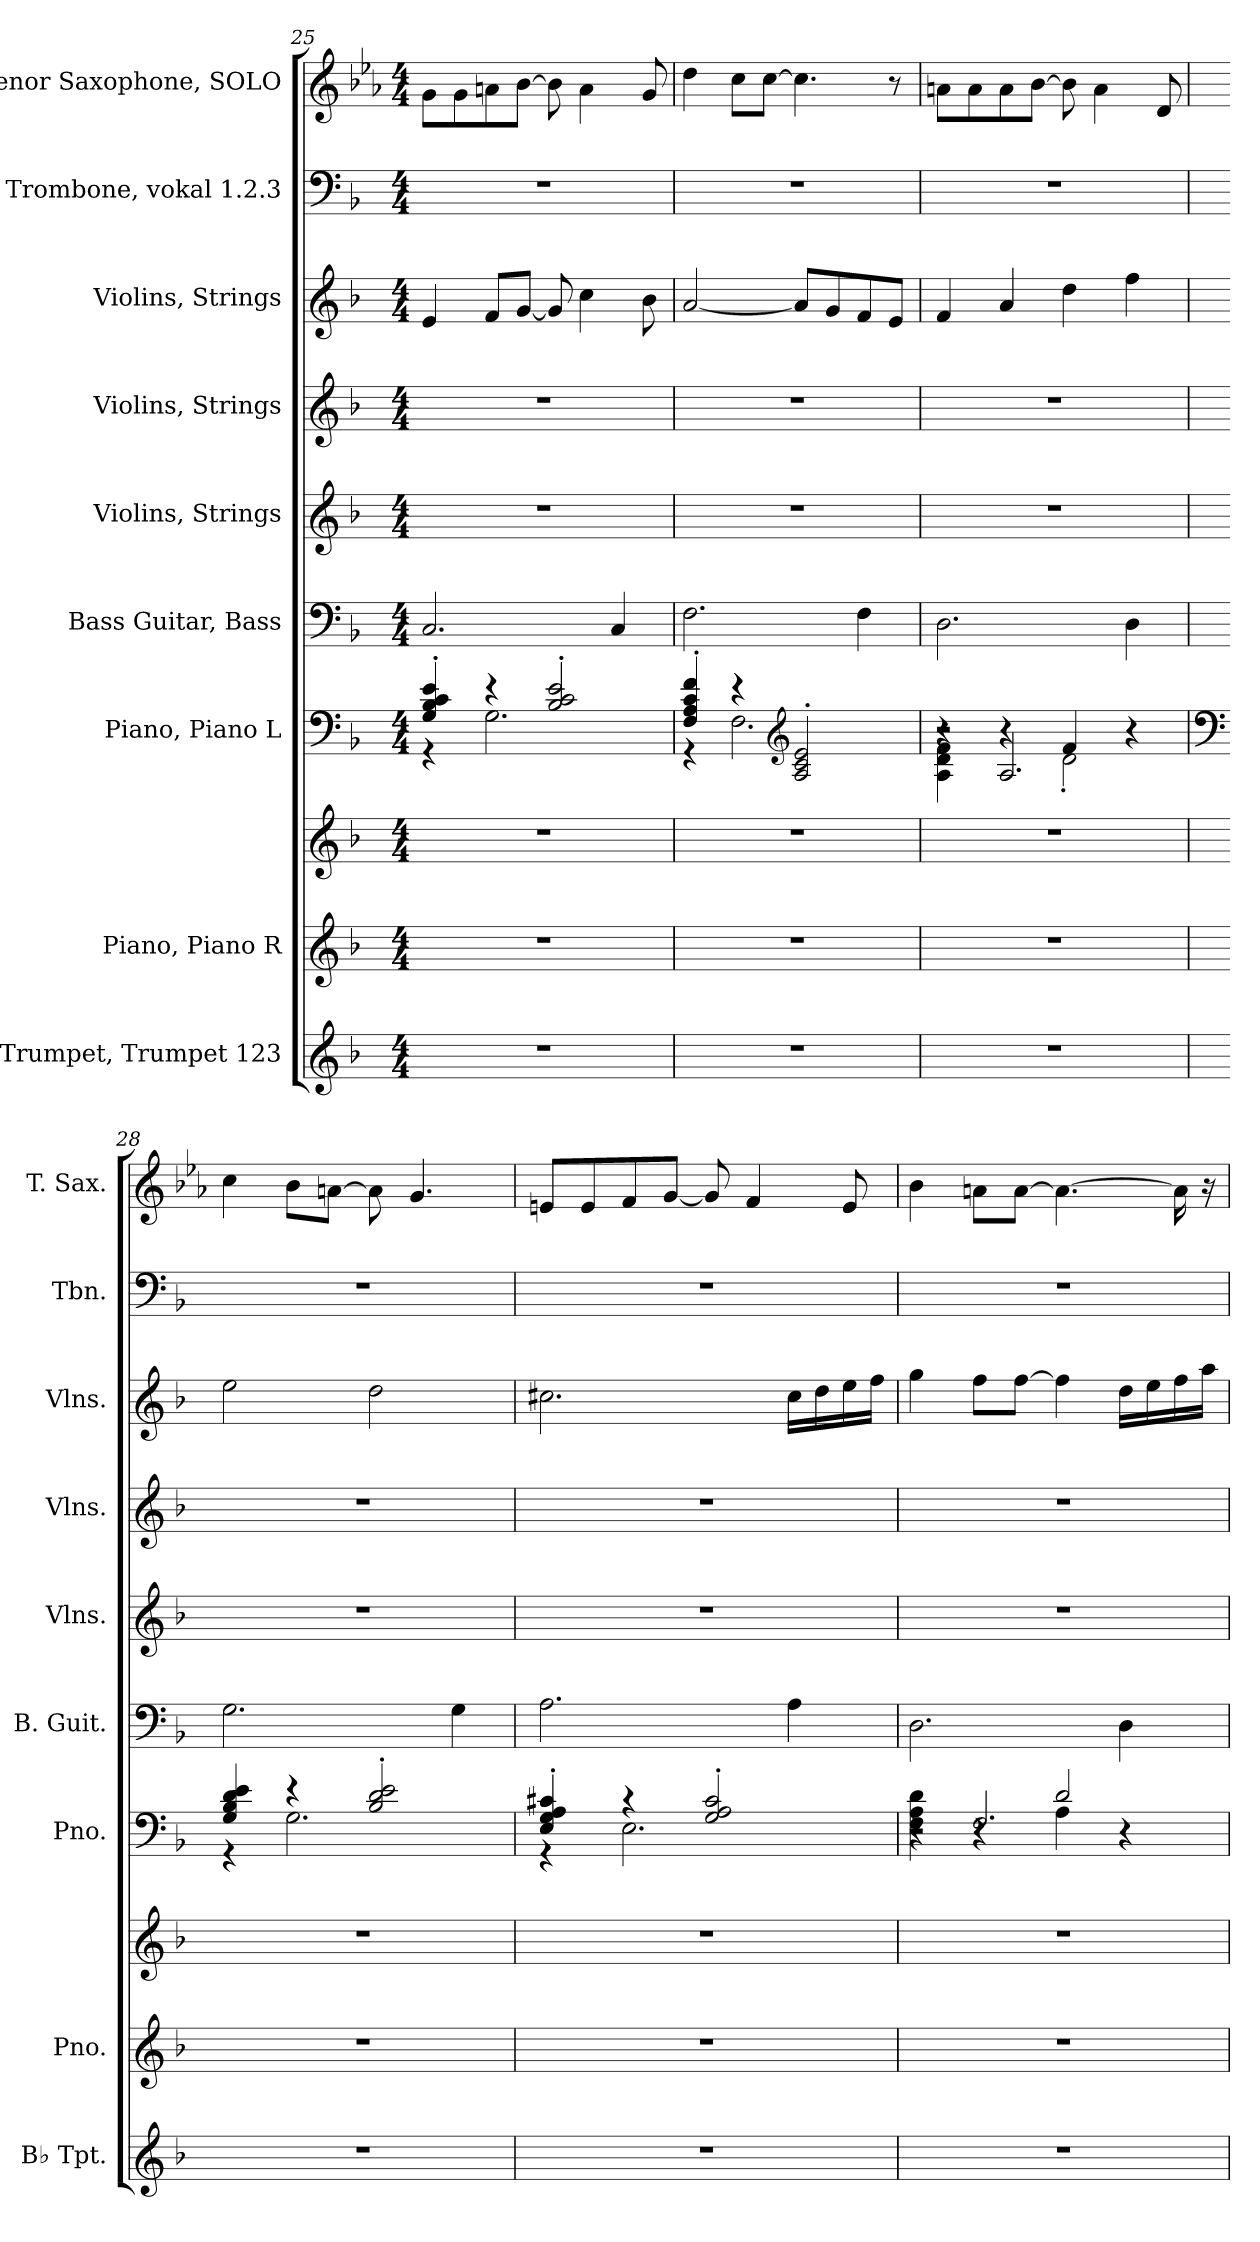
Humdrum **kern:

**kern	**kern	**kern	**kern	**kern	**kern	**kern	**kern	**kern	**kern
*part9	*part8	*part8	*part7	*part6	*part5	*part4	*part3	*part2	*part1
*staff10	*staff9	*staff8	*staff7	*staff6	*staff5	*staff4	*staff3	*staff2	*staff1
*I"B♭ Trumpet, Trumpet 123	*I"Piano, Piano R	*	*I"Piano, Piano L	*I"Bass Guitar, Bass	*I"Violins, Strings	*I"Violins, Strings	*I"Violins,  Strings	*I"Trombone, vokal 1.2.3	*I"Tenor Saxophone, SOLO
*I'B♭ Tpt.	*I'Pno.	*	*I'Pno.	*I'B. Guit.	*I'Vlns.	*I'Vlns.	*I'Vlns.	*I'Tbn.	*I'T. Sax.
*clefG2	*clefG2	*clefG2	*clefF4	*clefF4	*clefG2	*clefG2	*clefG2	*clefF4	*clefG2
*ITrd1c2	*	*	*	*ITrd7c12	*	*	*	*	*ITrd8c14
*k[b-e-a-]	*k[b-]	*k[b-]	*k[b-]	*k[b-]	*k[b-]	*k[b-]	*k[b-]	*k[b-]	*k[b-e-a-]
*M4/4	*M4/4	*M4/4	*M4/4	*M4/4	*M4/4	*M4/4	*M4/4	*M4/4	*M4/4
=25	=25	=25	=25	=25	=25	=25	=25	=25	=25
*	*	*	*^	*	*	*	*	*	*
1r	1r	1r	4G/' 4B-/' 4c/' 4e/'	4r	2.CC/	1r	1r	4e/	1r	8G\L
.	.	.	.	.	.	.	.	.	.	8G\
.	.	.	4r	2.G\	.	.	.	8f/L	.	8An\
.	.	.	.	.	.	.	.	[8g/J	.	[8B-\J
.	.	.	2B-/' 2c/' 2e/'	.	.	.	.	8g/]	.	8B-\]
.	.	.	.	.	.	.	.	4cc\	.	4A\
.	.	.	.	.	4CC/	.	.	.	.	.
.	.	.	.	.	.	.	.	8b-\	.	8G/
=26	=26	=26	=26	=26	=26	=26	=26	=26	=26	=26
1r	1r	1r	4F/' 4A/' 4c/' 4f/'	4r	2.FF\	1r	1r	[2a/	1r	4d\
.	.	.	4r	2.F\	.	.	.	.	.	8c\L
.	.	.	.	.	.	.	.	.	.	[8c\J
*	*	*	*clefG2	*	*	*	*	*	*	*
.	.	.	2A/' 2c/' 2e/'	.	.	.	.	8a/L]	.	4.c\]
.	.	.	.	.	.	.	.	8g/	.	.
.	.	.	.	.	4FF\	.	.	8f/	.	.
.	.	.	.	.	.	.	.	8e/J	.	8r
!!LO:PB:g=z
=27	=27	=27	=27	=27	=27	=27	=27	=27	=27	=27
*	*	*	*	*^	*	*	*	*	*	*
1r	1r	1r	2r	4A\ 4d\ 4f\	4r	2.DD\	1r	1r	4f/	1r	8An\L
.	.	.	.	.	.	.	.	.	.	.	8A\
.	.	.	.	4r	2.A/	.	.	.	4a/	.	8A\
.	.	.	.	.	.	.	.	.	.	.	[8B-\J
.	.	.	4f/	2d'\	.	.	.	.	4dd\	.	8B-\]
.	.	.	.	.	.	.	.	.	.	.	4A\
.	.	.	4r	.	.	4DD\	.	.	4ff\	.	.
.	.	.	.	.	.	.	.	.	.	.	8D/
*	*	*	*v	*v	*v	*	*	*	*	*	*
=28	=28	=28	=28	=28	=28	=28	=28	=28	=28
*	*	*	*clefF4	*	*	*	*	*	*
*	*	*	*^	*	*	*	*	*	*
1r	1r	1r	4G/ 4B-/ 4d/ 4e/	4r	2.GG\	1r	1r	2ee\	1r	4c\
.	.	.	4r	2.G\	.	.	.	.	.	8B-\L
.	.	.	.	.	.	.	.	.	.	[8An\J
.	.	.	2B-/' 2d/' 2e/'	.	.	.	.	2dd\	.	8A\]
.	.	.	.	.	.	.	.	.	.	4.G/
.	.	.	.	.	4GG\	.	.	.	.	.
=29	=29	=29	=29	=29	=29	=29	=29	=29	=29	=29
1r	1r	1r	4E/' 4G/' 4A/' 4c#X/'	4r	2.AA\	1r	1r	2.cc#X\	1r	8En/L
.	.	.	.	.	.	.	.	.	.	8E/
.	.	.	4r	2.E\	.	.	.	.	.	8F/
.	.	.	.	.	.	.	.	.	.	[8G/J
.	.	.	2G/' 2A/' 2c#/'	.	.	.	.	.	.	8G/]
.	.	.	.	.	.	.	.	.	.	4F/
.	.	.	.	.	4AA\	.	.	16cc#\LL	.	.
.	.	.	.	.	.	.	.	16dd\	.	.
.	.	.	.	.	.	.	.	16ee\	.	8E/
.	.	.	.	.	.	.	.	16ff\JJ	.	.
=30	=30	=30	=30	=30	=30	=30	=30	=30	=30	=30
*	*	*	*	*^	*	*	*	*	*	*
1r	1r	1r	2r	4F\ 4A\ 4d\	4r	2.DD\	1r	1r	4gg\	1r	4B-\
.	.	.	.	4r	2.F/	.	.	.	8ff\L	.	8An\L
.	.	.	.	.	.	.	.	.	[8ff\J	.	[8A\J
.	.	.	2d/	4A\	.	.	.	.	4ff\]	.	4.A\_
.	.	.	.	4r	.	4DD\	.	.	16dd\LL	.	.
.	.	.	.	.	.	.	.	.	16ee\	.	.
.	.	.	.	.	.	.	.	.	16ff\	.	16A\]
.	.	.	.	.	.	.	.	.	16aa\JJ	.	16r
*	*	*	*v	*v	*v	*	*	*	*	*	*
=	=	=	=	=	=	=	=	=	=
*-	*-	*-	*-	*-	*-	*-	*-	*-	*-
